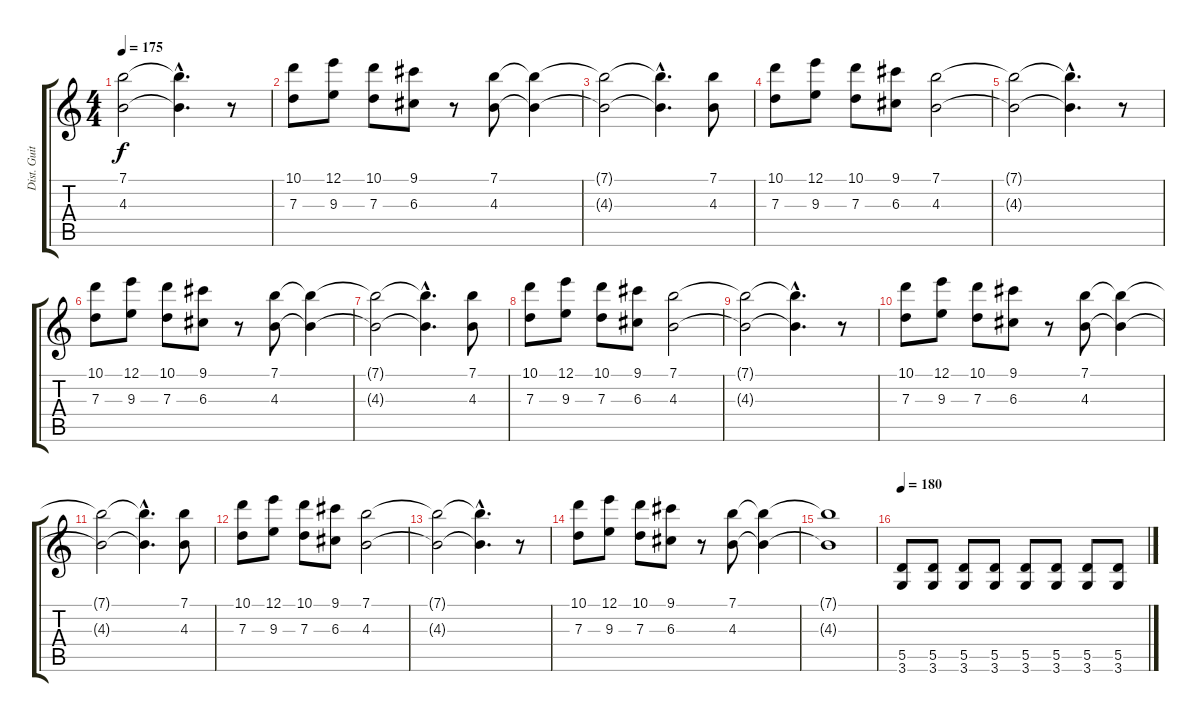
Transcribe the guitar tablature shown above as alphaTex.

\track ("Dist. Guitar 1" "Dist. Guit") {instrument distortionguitar}
\staff {score tabs}
\tuning (E4 B3 G3 D3 A2 E2) {hide}
\ts (4 4)
\tempo 175
\clef g2
\ks c
(7.1{t} 4.3{t}).2{dy f} (7.1{hac t} 4.3{hac t}).4{d} r.8 |
(10.1 7.3).8 (12.1 9.3).8 (10.1 7.3).8 (9.1 6.3).8 r.8 (7.1 4.3).8 (7.1{t} 4.3{t}).4 |
(7.1{t} 4.3{t}).2 (7.1{hac t} 4.3{hac t}).4{d} (7.1 4.3).8 |
(10.1 7.3).8 (12.1 9.3).8 (10.1 7.3).8 (9.1 6.3).8 (7.1 4.3).2 |
(7.1{t} 4.3{t}).2 (7.1{hac t} 4.3{hac t}).4{d} r.8 |
(10.1 7.3).8 (12.1 9.3).8 (10.1 7.3).8 (9.1 6.3).8 r.8 (7.1 4.3).8 (7.1{t} 4.3{t}).4 |
(7.1{t} 4.3{t}).2 (7.1{hac t} 4.3{hac t}).4{d} (7.1 4.3).8 |
(10.1 7.3).8 (12.1 9.3).8 (10.1 7.3).8 (9.1 6.3).8 (7.1 4.3).2 |
(7.1{t} 4.3{t}).2 (7.1{hac t} 4.3{hac t}).4{d} r.8 |
(10.1 7.3).8 (12.1 9.3).8 (10.1 7.3).8 (9.1 6.3).8 r.8 (7.1 4.3).8 (7.1{t} 4.3{t}).4 |
(7.1{t} 4.3{t}).2 (7.1{hac t} 4.3{hac t}).4{d} (7.1 4.3).8 |
(10.1 7.3).8 (12.1 9.3).8 (10.1 7.3).8 (9.1 6.3).8 (7.1 4.3).2 |
(7.1{t} 4.3{t}).2 (7.1{hac t} 4.3{hac t}).4{d} r.8 |
(10.1 7.3).8 (12.1 9.3).8 (10.1 7.3).8 (9.1 6.3).8 r.8 (7.1 4.3).8 (7.1{t} 4.3{t}).4 |
(7.1{t} 4.3{t}).1 |
\tempo 180
(5.5 3.6).8 (5.5 3.6).8 (5.5 3.6).8 (5.5 3.6).8 (5.5 3.6).8 (5.5 3.6).8 (5.5 3.6).8 (5.5 3.6).8
